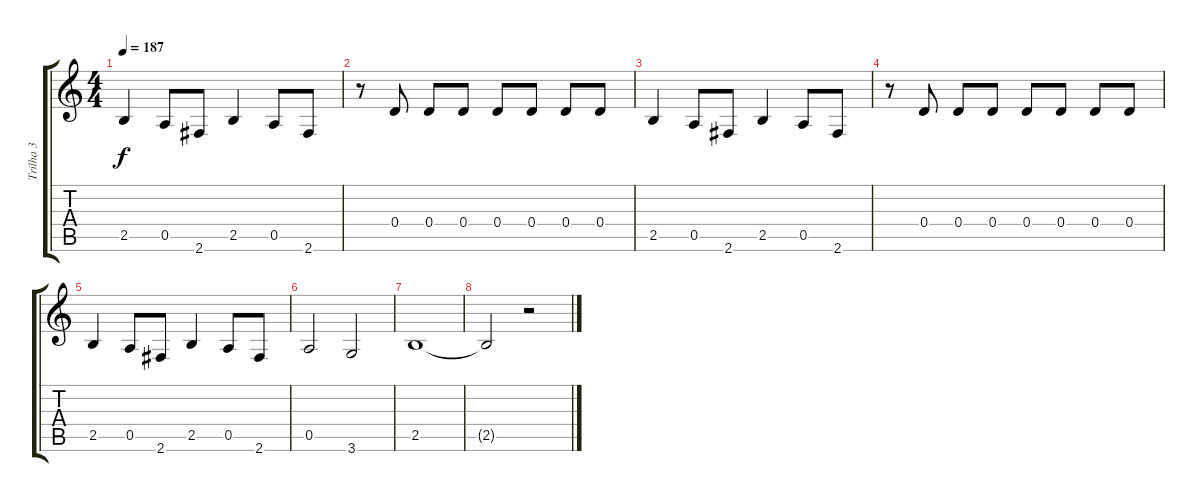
\track ("Trilha 3" "Trilha 3") {instrument electricbassfinger}
\staff {score tabs}
\tuning (E4 B3 G3 D3 A2 E2) {hide}
\ts (4 4)
\tempo 187
\clef g2
\ks c
2.5.4{dy f} 0.5.8 2.6.8 2.5.4 0.5.8 2.6.8 |
r.8 0.4.8 0.4.8 0.4.8 0.4.8 0.4.8 0.4.8 0.4.8 |
2.5.4 0.5.8 2.6.8 2.5.4 0.5.8 2.6.8 |
r.8 0.4.8 0.4.8 0.4.8 0.4.8 0.4.8 0.4.8 0.4.8 |
2.5.4 0.5.8 2.6.8 2.5.4 0.5.8 2.6.8 |
0.5.2 3.6.2 |
2.5.1 |
2.5{t}.2 r.2
